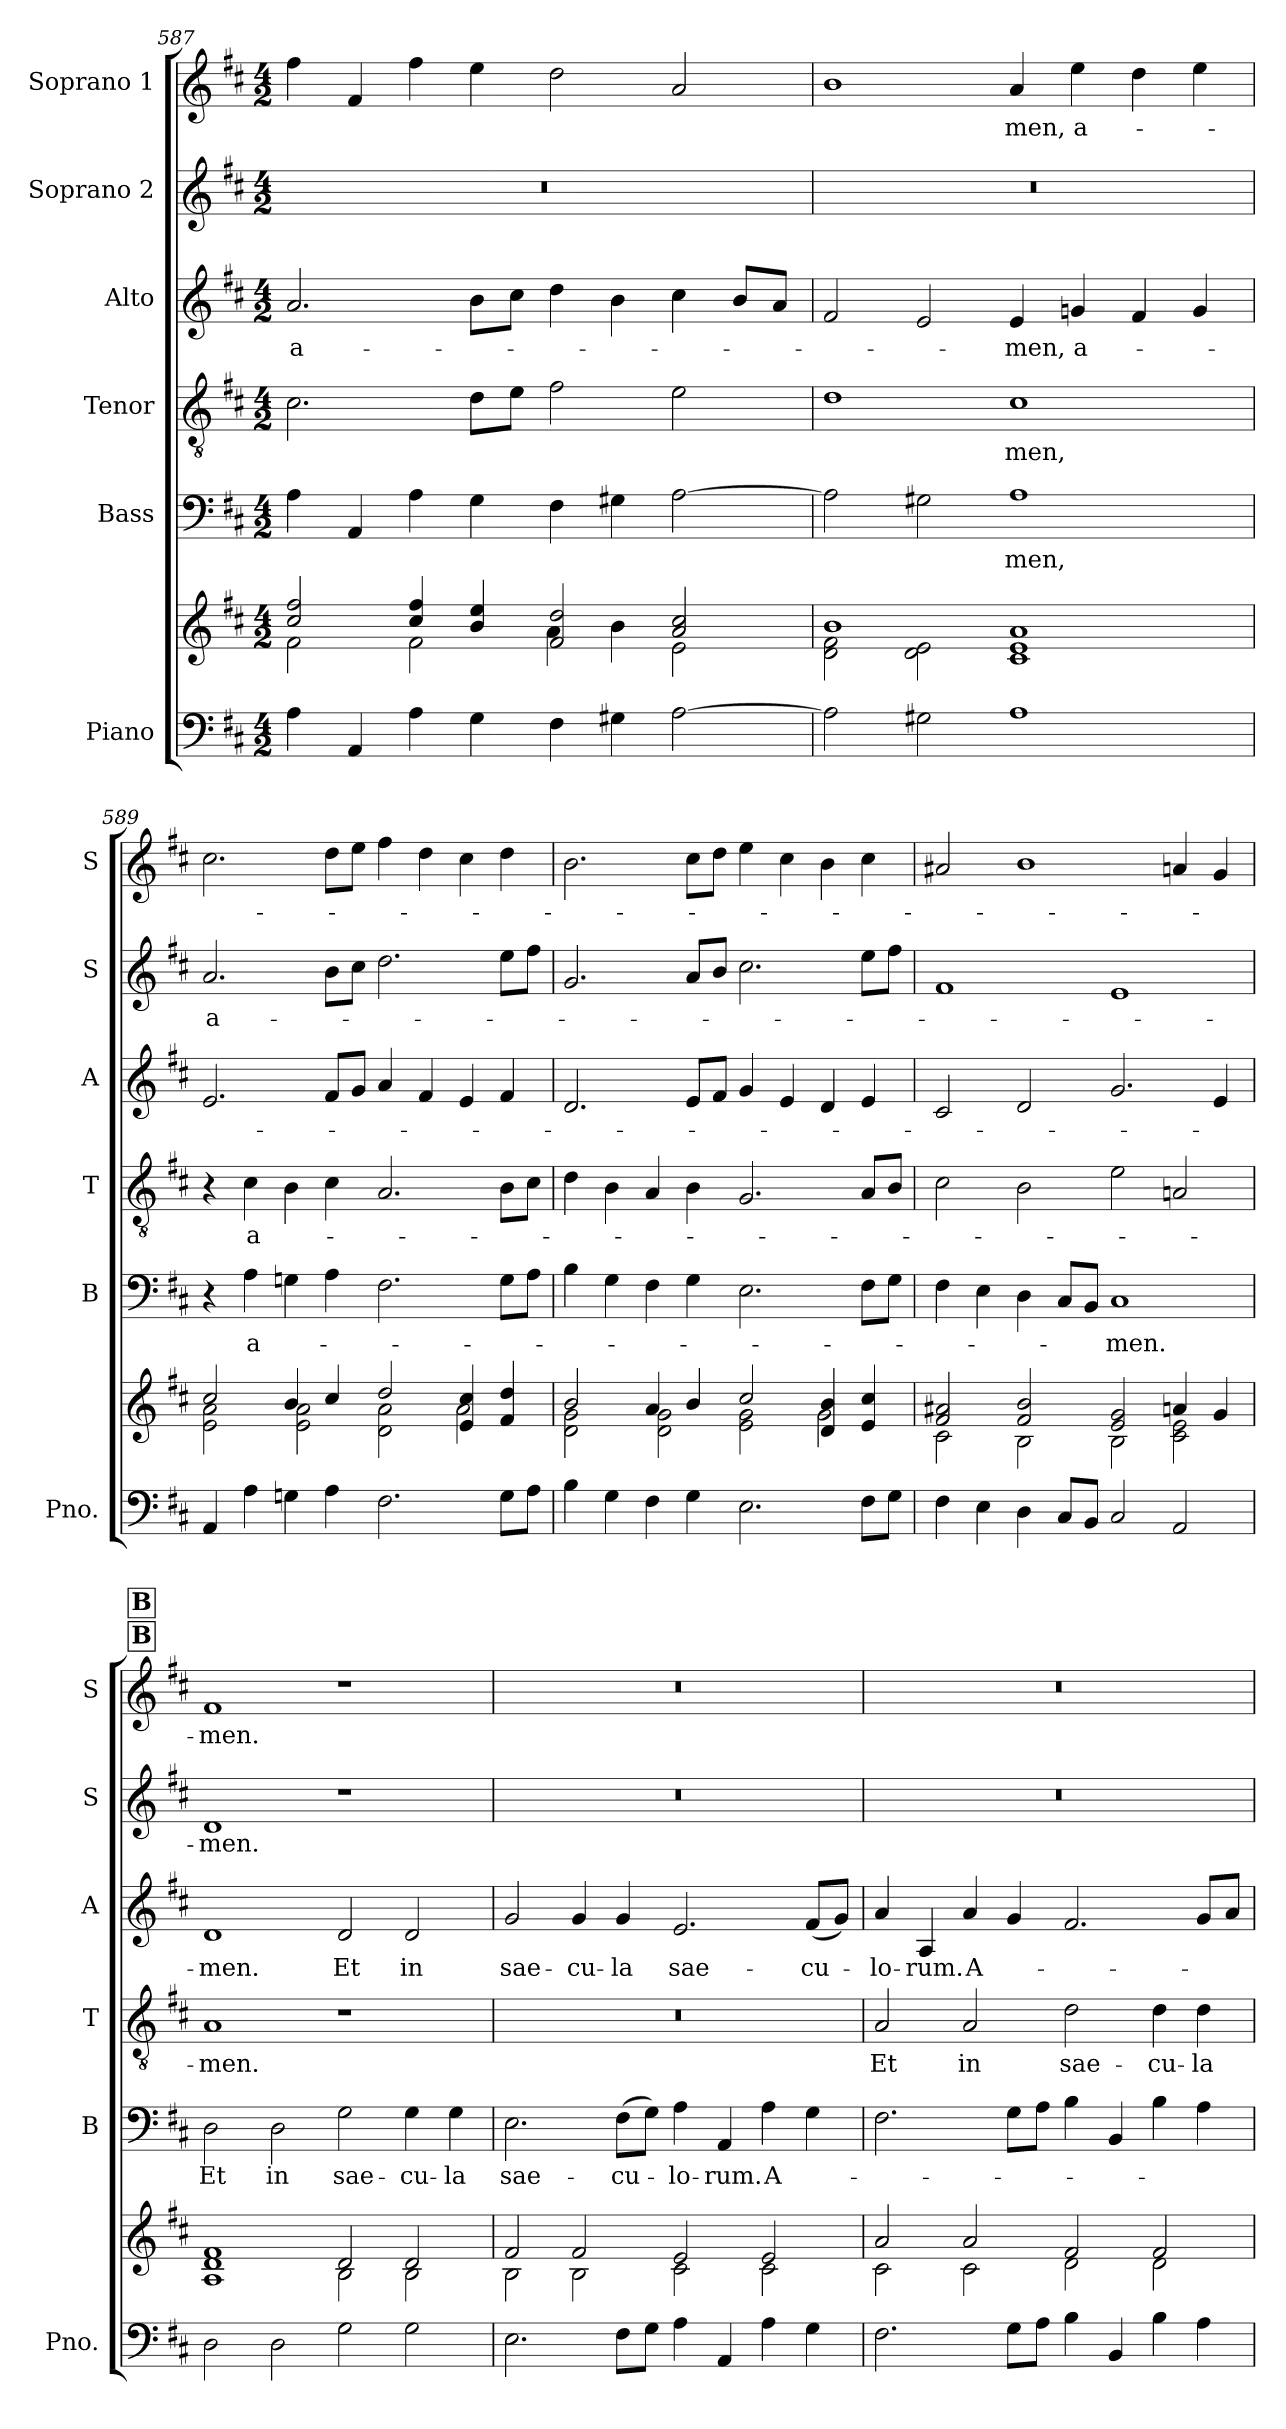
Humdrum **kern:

**kern	**kern	**kern	**text	**kern	**text	**kern	**text	**kern	**text	**kern	**text
*part6	*part6	*part5	*part5	*part4	*part4	*part3	*part3	*part2	*part2	*part1	*part1
*staff7	*staff6	*staff5	*staff5	*staff4	*staff4	*staff3	*staff3	*staff2	*staff2	*staff1	*staff1
*I"Piano	*	*I"Bass	*	*I"Tenor	*	*I"Alto	*	*I"Soprano 2	*	*I"Soprano 1	*
*I'Pno.	*	*I'B	*	*I'T	*	*I'A	*	*I'S	*	*I'S	*
*clefF4	*clefG2	*clefF4	*	*clefGv2	*	*clefG2	*	*clefG2	*	*clefG2	*
*k[f#c#]	*k[f#c#]	*k[f#c#]	*	*k[f#c#]	*	*k[f#c#]	*	*k[f#c#]	*	*k[f#c#]	*
*D:	*D:	*D:	*	*D:	*	*D:	*	*D:	*	*D:	*
*M4/2	*M4/2	*M4/2	*	*M4/2	*	*M4/2	*	*M4/2	*	*M4/2	*
=587	=587	=587	=587	=587	=587	=587	=587	=587	=587	=587	=587
*	*^	*	*	*	*	*	*	*	*	*	*
!	!	!	!	!	!	!	!	!LO:LY:b	!	!	!	!
4A\	2cc#/ 2ff#/	2f#\	4A\	.	2.c#\	.	2.a/	a-	0r	.	4ff#\	.
4AA/	.	.	4AA/	.	.	.	.	.	.	.	4f#/	.
4A\	4cc#/ 4ff#/	2f#\	4A\	.	.	.	.	.	.	.	4ff#\	.
4G\	4b/ 4ee/	.	4G\	.	8d\L	.	8b\L	.	.	.	4ee\	.
.	.	.	.	.	8e\J	.	8cc#\J	.	.	.	.	.
4F#\	2f#/ 2dd/	4a\	4F#\	.	2f#\	.	4dd\	.	.	.	2dd\	.
4G#X\	.	4b\	4G#X\	.	.	.	4b\	.	.	.	.	.
[2A\	2a/ 2cc#/	2e\	[2A\	.	2e\	.	4cc#\	.	.	.	2a/	.
.	.	.	.	.	.	.	8b/L	.	.	.	.	.
.	.	.	.	.	.	.	8a/J	.	.	.	.	.
=588	=588	=588	=588	=588	=588	=588	=588	=588	=588	=588	=588	=588
2A\]	1b	2d\ 2f#\	2A\]	.	1d	.	2f#/	.	0r	.	1b	.
2G#X\	.	2d\ 2e\	2G#X\	.	.	.	2e/	.	.	.	.	.
!	!	!	!	!LO:LY:b	!	!LO:LY:b	!	!LO:LY:b	!	!	!	!LO:LY:b
1A	1a	1c# 1e	1A	-men,	1c#	-men,	4e/	-men,	.	.	4a/	-men,
!	!	!	!	!	!	!	!	!LO:LY:b	!	!	!	!LO:LY:b
.	.	.	.	.	.	.	4gni/	a-	.	.	4ee\	a-
.	.	.	.	.	.	.	4f#/	.	.	.	4dd\	.
.	.	.	.	.	.	.	4g/	.	.	.	4ee\	.
!!LO:PB:g=z
=589	=589	=589	=589	=589	=589	=589	=589	=589	=589	=589	=589	=589
!	!	!	!	!	!	!	!	!	!	!LO:LY:b	!	!
4AA/	2cc#/	2e\ 2a\	4r	.	4r	.	2.e/	.	2.a/	a-	2.cc#\	.
!	!	!	!	!LO:LY:b	!	!LO:LY:b	!	!	!	!	!	!
4A\	.	.	4A\	a-	4c#\	a-	.	.	.	.	.	.
4Gn\	4b/	2e\ 2a\	4Gn\	.	4B\	.	.	.	.	.	.	.
4A\	4cc#/	.	4A\	.	4c#\	.	8f#/L	.	8b\L	.	8dd\L	.
.	.	.	.	.	.	.	8g/J	.	8cc#\J	.	8ee\J	.
2.F#\	2dd/	2d\ 2a\	2.F#\	.	2.A/	.	4a/	.	2.dd\	.	4ff#\	.
.	.	.	.	.	.	.	4f#/	.	.	.	4dd\	.
.	4e/ 4cc#/	2a\	.	.	.	.	4e/	.	.	.	4cc#\	.
8G\L	4f#/ 4dd/	.	8G\L	.	8B\L	.	4f#/	.	8ee\L	.	4dd\	.
8A\J	.	.	8A\J	.	8c#\J	.	.	.	8ff#\J	.	.	.
=590	=590	=590	=590	=590	=590	=590	=590	=590	=590	=590	=590	=590
4B\	2b/	2d\ 2g\	4B\	.	4d\	.	2.d/	.	2.g/	.	2.b\	.
4G\	.	.	4G\	.	4B\	.	.	.	.	.	.	.
4F#\	4a/	2d\ 2g\	4F#\	.	4A/	.	.	.	.	.	.	.
4G\	4b/	.	4G\	.	4B\	.	8e/L	.	8a/L	.	8cc#\L	.
.	.	.	.	.	.	.	8f#/J	.	8b/J	.	8dd\J	.
2.E\	2cc#/	2e\ 2g\	2.E\	.	2.G/	.	4g/	.	2.cc#\	.	4ee\	.
.	.	.	.	.	.	.	4e/	.	.	.	4cc#\	.
.	4d/ 4b/	2g\	.	.	.	.	4d/	.	.	.	4b\	.
8F#\L	4e/ 4cc#/	.	8F#\L	.	8A/L	.	4e/	.	8ee\L	.	4cc#\	.
8G\J	.	.	8G\J	.	8B/J	.	.	.	8ff#\J	.	.	.
=591	=591	=591	=591	=591	=591	=591	=591	=591	=591	=591	=591	=591
4F#\	2f#/ 2a#X/	2c#\	4F#\	.	2c#\	.	2c#/	.	1f#	.	2a#X/	.
4E\	.	.	4E\	.	.	.	.	.	.	.	.	.
4D\	2f#/ 2b/	2B\	4D\	.	2B\	.	2d/	.	.	.	1b	.
8C#/L	.	.	8C#/L	.	.	.	.	.	.	.	.	.
8BB/J	.	.	8BB/J	.	.	.	.	.	.	.	.	.
!	!	!	!	!LO:LY:b	!	!	!	!	!	!	!	!
2C#/	2e/ 2g/	2B\	1C#	-men.	2e\	.	2.g/	.	1e	.	.	.
2AA/	4an/	2c#\ 2e\	.	.	2An/	.	.	.	.	.	4an/	.
.	4g/	.	.	.	.	.	4e/	.	.	.	4g/	.
!!LO:REH:place=s1:a:B:fs=14:t=B
!!LO:REH:place=s1:b:B:fs=14:t=B
=592	=592	=592	=592	=592	=592	=592	=592	=592	=592	=592	=592	=592
!	!	!	!	!LO:LY:b	!	!LO:LY:b	!	!LO:LY:b	!	!LO:LY:b	!	!LO:LY:b
2D\	1f#	1A 1d	2D\	Et	1A	-men.	1d	-men.	1d	-men.	1f#	-men.
!	!	!	!	!LO:LY:b	!	!	!	!	!	!	!	!
2D\	.	.	2D\	in	.	.	.	.	.	.	.	.
!	!	!	!	!LO:LY:b	!	!	!	!LO:LY:b	!	!	!	!
2G\	2d/	2B\	2G\	sae-	1r	.	2d/	Et	1r	.	1r	.
!	!	!	!	!LO:LY:b	!	!	!	!LO:LY:b	!	!	!	!
2G\	2d/	2B\	4G\	-cu-	.	.	2d/	in	.	.	.	.
!	!	!	!	!LO:LY:b	!	!	!	!	!	!	!	!
.	.	.	4G\	-la	.	.	.	.	.	.	.	.
!!LO:LB:g=z
=593	=593	=593	=593	=593	=593	=593	=593	=593	=593	=593	=593	=593
!	!	!	!	!LO:LY:b	!	!	!	!LO:LY:b	!	!	!	!
2.E\	2f#/	2B\	2.E\	sae-	0r	.	2g/	sae-	0r	.	0r	.
!	!	!	!	!	!	!	!	!LO:LY:b	!	!	!	!
.	2f#/	2B\	.	.	.	.	4g/	-cu-	.	.	.	.
!	!	!	!	!LO:LY:b	!	!	!	!LO:LY:b	!	!	!	!
8F#\L	.	.	(8F#\L	-cu-	.	.	4g/	-la	.	.	.	.
8G\J	.	.	8G\J)	.	.	.	.	.	.	.	.	.
!	!	!	!	!LO:LY:b	!	!	!	!LO:LY:b	!	!	!	!
4A\	2e/	2c#\	4A\	-lo-	.	.	2.e/	sae-	.	.	.	.
!	!	!	!	!LO:LY:b	!	!	!	!	!	!	!	!
4AA/	.	.	4AA/	-rum.	.	.	.	.	.	.	.	.
!	!	!	!	!LO:LY:b	!	!	!	!	!	!	!	!
4A\	2e/	2c#\	4A\	A-	.	.	.	.	.	.	.	.
!	!	!	!	!	!	!	!	!LO:LY:b	!	!	!	!
4G\	.	.	4G\	.	.	.	(<8f#/L	-cu-	.	.	.	.
.	.	.	.	.	.	.	8g/J)	.	.	.	.	.
=594	=594	=594	=594	=594	=594	=594	=594	=594	=594	=594	=594	=594
!	!	!	!	!	!	!LO:LY:b	!	!LO:LY:b	!	!	!	!
2.F#\	2a/	2c#\	2.F#\	.	2A/	Et	4a/	-lo-	0r	.	0r	.
!	!	!	!	!	!	!	!	!LO:LY:b	!	!	!	!
.	.	.	.	.	.	.	4A/	-rum.	.	.	.	.
!	!	!	!	!	!	!LO:LY:b	!	!LO:LY:b	!	!	!	!
.	2a/	2c#\	.	.	2A/	in	4a/	A-	.	.	.	.
8G\L	.	.	8G\L	.	.	.	4g/	.	.	.	.	.
8A\J	.	.	8A\J	.	.	.	.	.	.	.	.	.
!	!	!	!	!	!	!LO:LY:b	!	!	!	!	!	!
4B\	2f#/	2d\	4B\	.	2d\	sae-	2.f#/	.	.	.	.	.
4BB/	.	.	4BB/	.	.	.	.	.	.	.	.	.
!	!	!	!	!	!	!LO:LY:b	!	!	!	!	!	!
4B\	2f#/	2d\	4B\	.	4d\	-cu-	.	.	.	.	.	.
!	!	!	!	!	!	!LO:LY:b	!	!	!	!	!	!
4A\	.	.	4A\	.	4d\	-la	8g/L	.	.	.	.	.
.	.	.	.	.	.	.	8a/J	.	.	.	.	.
*	*v	*v	*	*	*	*	*	*	*	*	*	*
=	=	=	=	=	=	=	=	=	=	=	=
*-	*-	*-	*-	*-	*-	*-	*-	*-	*-	*-	*-
